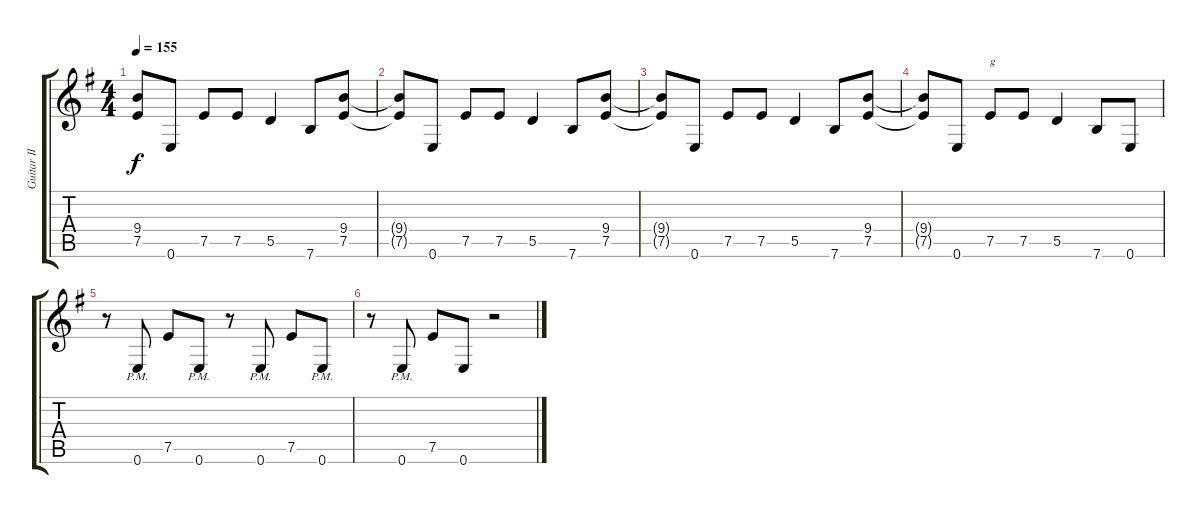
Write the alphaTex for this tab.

\track ("Guitar II" "Guitar II") {instrument distortionguitar}
\staff {score tabs}
\tuning (E4 B3 G3 D3 A2 E2) {hide}
\ts (4 4)
\tempo 155
\clef g2
\ks eminor
(9.4{t} 7.5{t}).8{dy f} 0.6.8 7.5.8 7.5.8 5.5.4 7.6.8 (9.4 7.5).8 |
(9.4{t} 7.5{t}).8 0.6.8 7.5.8 7.5.8 5.5.4 7.6.8 (9.4 7.5).8 |
(9.4{t} 7.5{t}).8 0.6.8 7.5.8 7.5.8 5.5.4 7.6.8 (9.4 7.5).8 |
(9.4{t} 7.5{t}).8 0.6.8 7.5.8{txt "g"} 7.5.8 5.5.4 7.6.8 0.6.8 |
r.8 0.6{pm}.8 7.5.8 0.6{pm}.8 r.8 0.6{pm}.8 7.5.8 0.6{pm}.8 |
r.8 0.6{pm}.8 7.5.8 0.6.8 r.2
